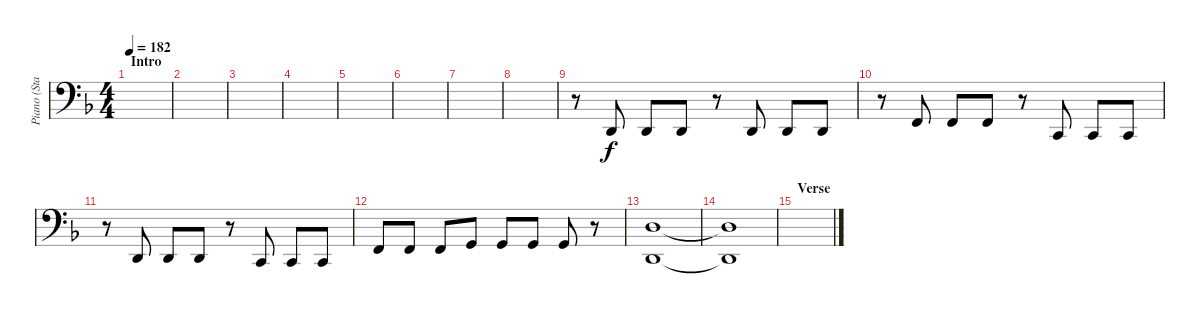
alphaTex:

\track ("Piano (Staff 2)" "Piano (Sta") {instrument acousticgrandpiano}
\staff {score}
\tuning (E4 B3 G3 D3 A2 E2 B1) {hide}
\ts (4 4)
\section ("" "Intro")
\tempo 182
\clef f4
\ks f
|
|
|
|
|
|
|
|
r.8 3.7.8 3.7.8 3.7.8 r.8 3.7.8 3.7.8 3.7.8 |
r.8 1.6.8 1.6.8 1.6.8 r.8 1.7.8 1.7.8 1.7.8 |
r.8 3.7.8 3.7.8 3.7.8 r.8 1.7.8 1.7.8 1.7.8 |
1.6.8 1.6.8 1.6.8 3.6.8 3.6.8 3.6.8 3.6.8 r.8 |
(0.4 3.7).1 |
(0.4{t} 3.7{t}).1 |
\section ("" "Verse")
